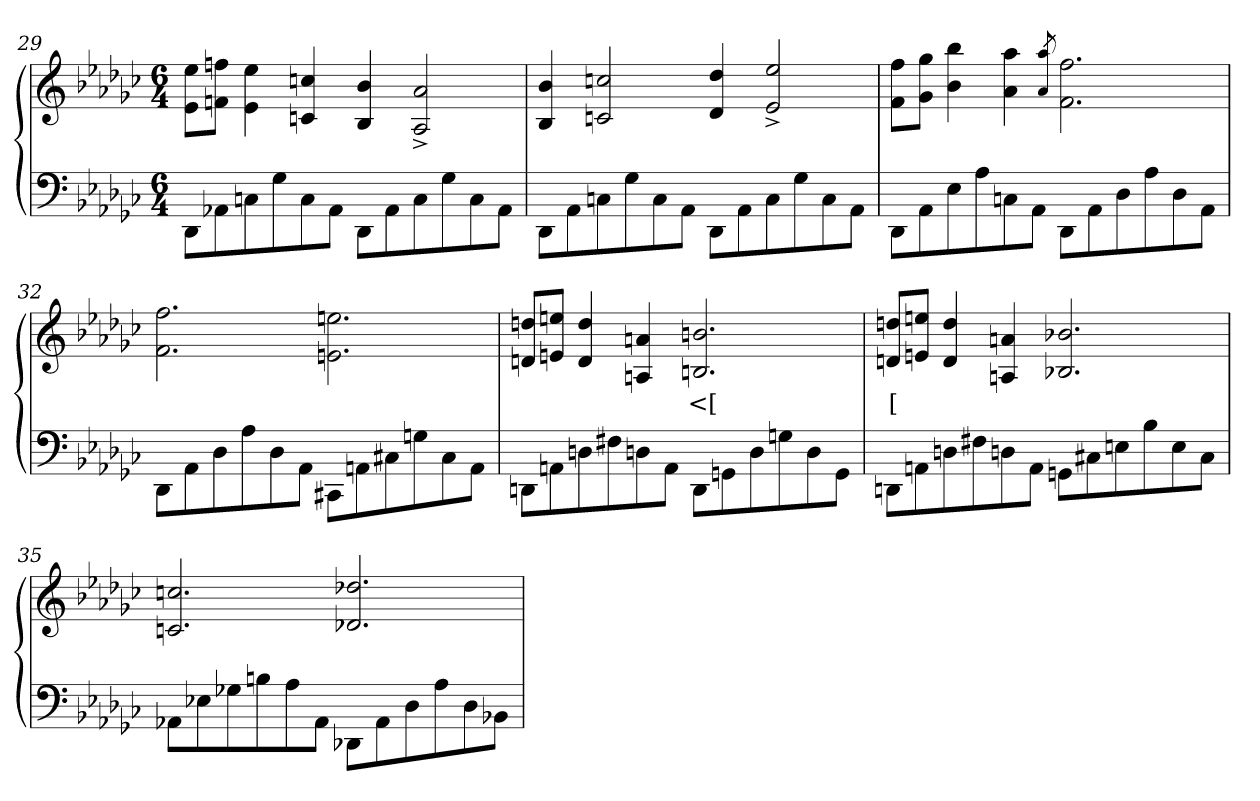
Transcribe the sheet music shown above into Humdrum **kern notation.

**kern	**kern	**text
*part2	*part1	*part1
*staff2	*staff1	*staff1
*clefF4	*clefG2	*
*k[b-e-a-d-g-c-]	*k[b-e-a-d-g-c-]	*
*M6/4	*M6/4	*
=29	=29	=29
8DD-\L	8ee- 8e-L	.
8AA-X	8ffn 8fnJ	.
8Cn	4ee-\ 4e-\	.
8G-	.	.
8C	4ccn 4cn	.
8AA-J	.	.
8DD-\L	4b- 4B-	.
8AA-	.	.
8C	2a-^> 2A-^>	.
8G-	.	.
8C	.	.
8AA-J	.	.
=30	=30	=30
8DD-\L	4b- 4B-	.
8AA-	.	.
8Cn	2ccn 2cn	.
8G-	.	.
8C	.	.
8AA-J	.	.
8DD-\L	4dd- 4d-	.
8AA-	.	.
8C	2ee-^> 2e-^>	.
8G-	.	.
8C	.	.
8AA-J	.	.
=31	=31	=31
8DD-\L	8ff 8fL	.
8AA-	8gg- 8g-J	.
8E-	4bb- 4b-	.
8A-	.	.
8Cn	4aa- 4a-	.
8AA-J	.	.
.	8qaa- 8qa-/	.
8DD-\L	2.ff 2.f	.
8AA-	.	.
8D-	.	.
8A-	.	.
8D-	.	.
8AA-J	.	.
=32	=32	=32
8DD-\L	2.ff 2.f	.
8AA-	.	.
8D-	.	.
8A-	.	.
8D-	.	.
8AA-J	.	.
8CC#X\L	2.een\ 2.en\	.
8AAn	.	.
8C#	.	.
8Gn	.	.
8C#	.	.
8AAJ	.	.
=33	=33	=33
8DDn\L	8ddn 8dnL	.
8AAn	8een 8enJ	.
8Dn	4dd 4d	.
8F#X	.	.
8Dn	4an 4An	.
8AAJ	.	.
8DD\L	2.bn 2.Bn	<[
8GGn	.	.
8D	.	.
8Gn	.	.
8D	.	.
8GGJ	.	.
=34	=34	=34
8DDn\L	8ddn 8dnL	[
8AAn	8een 8enJ	.
8Dn	4dd 4d	.
8F#X	.	.
8Dn	4an 4An	.
8AAJ	.	.
8GGnL	2.b-X 2.B-X	.
8C#X	.	.
8En	.	.
8B-	.	.
8E	.	.
8C#J	.	.
=35	=35	=35
8AA-XL	2.ccn 2.cn	.
8E-X	.	.
8G-X	.	.
8Bn	.	.
8A-	.	.
8AA-J	.	.
8DD-X\L	2.dd-X 2.d-X	.
8AA-	.	.
8D-	.	.
8A-	.	.
8D-	.	.
8BB-XJ	.	.
=	=	=
*-	*-	*-
